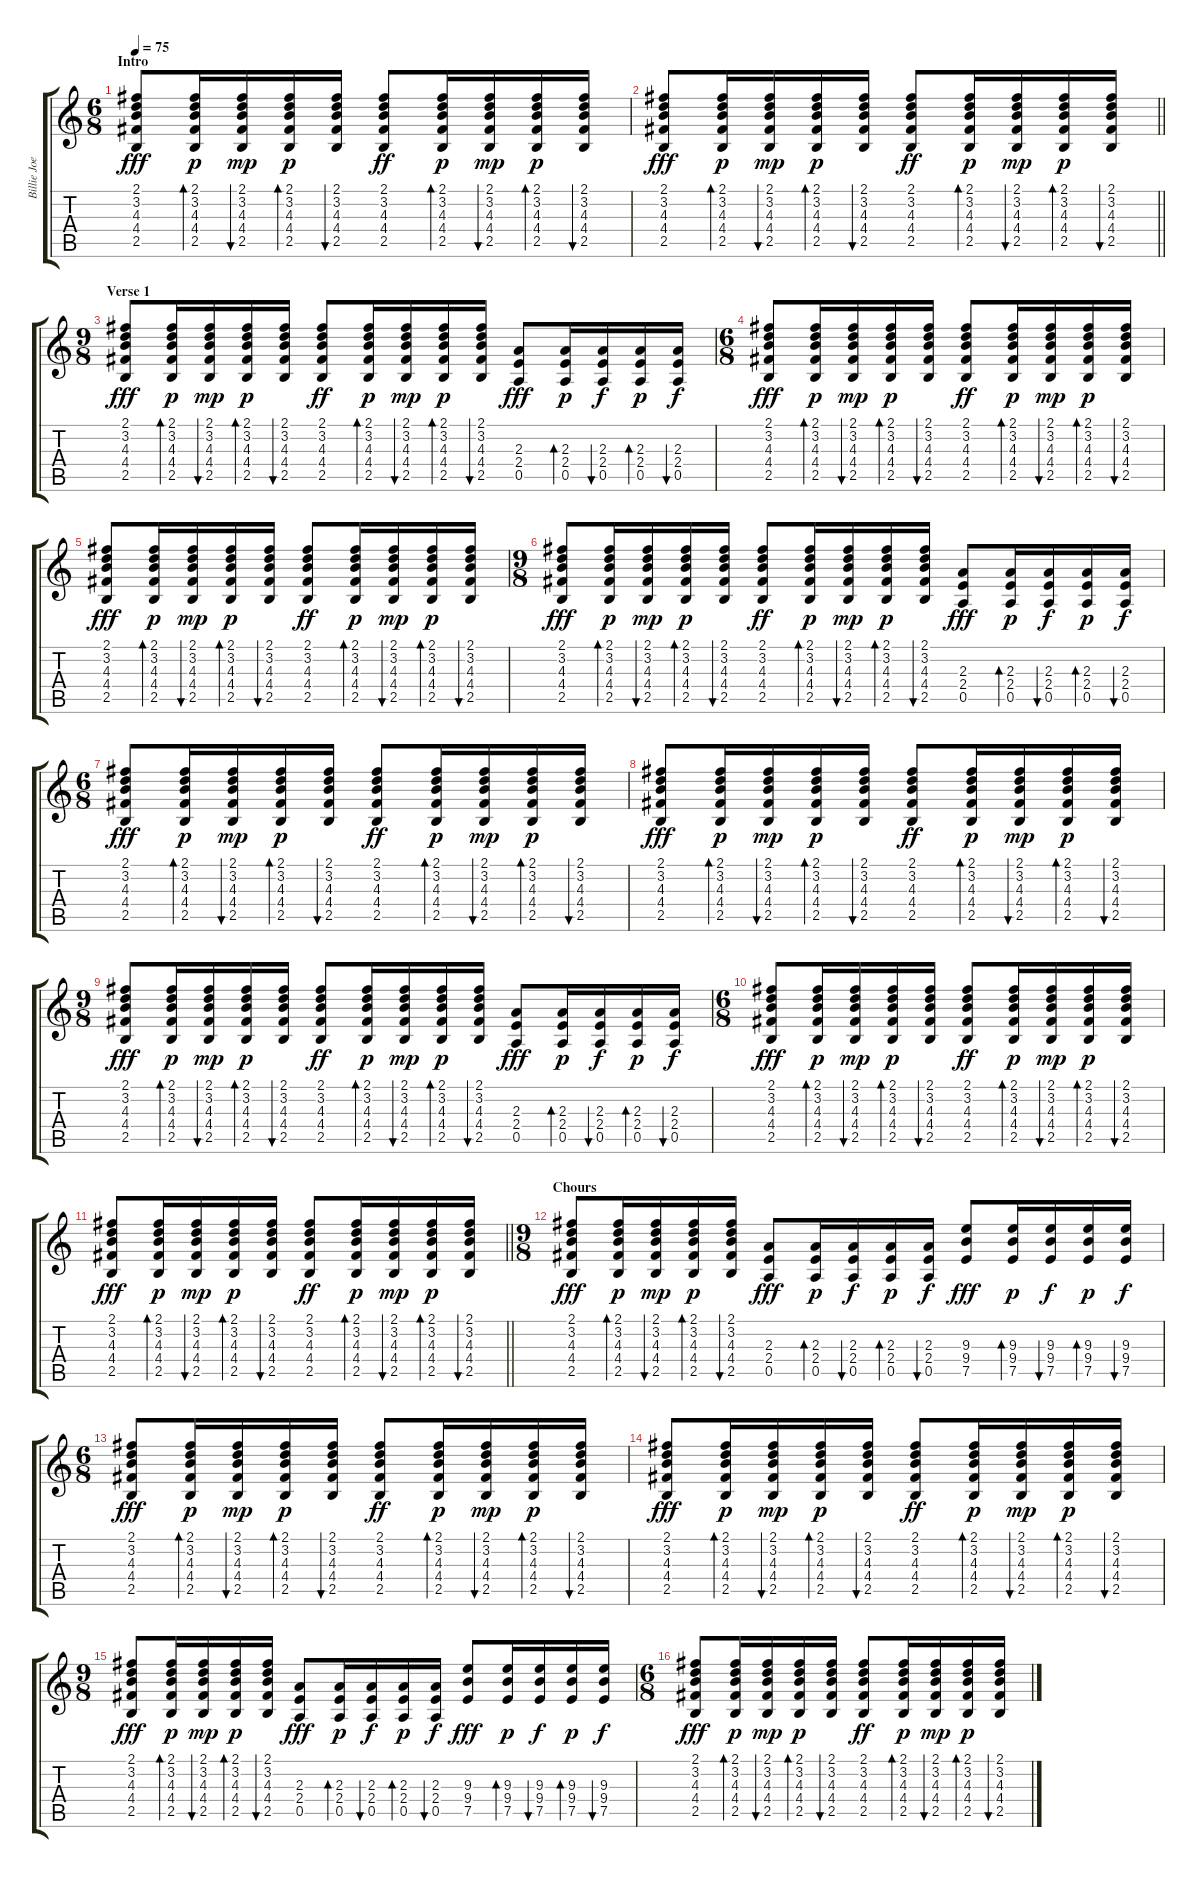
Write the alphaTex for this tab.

\track ("Billie Joe Armstrong - Lead guitar" "Billie Joe") {instrument acousticguitarsteel}
\staff {score tabs}
\tuning (E4 B3 G3 D3 A2 E2) {hide}
\ts (6 8)
\section ("" "Intro")
\tempo 75
\clef g2
\ks c
(2.1 3.2 4.3 4.4 2.5).8{dy fff instrument acousticguitarsteel} (2.1 3.2 4.3 4.4 2.5).16{bd 60 dy p} (2.1 3.2 4.3 4.4 2.5).16{bu 60 dy mp} (2.1 3.2 4.3 4.4 2.5).16{bd 60 dy p} (2.1 3.2 4.3 4.4 2.5).16{bu 60} (2.1 3.2 4.3 4.4 2.5).8{dy ff} (2.1 3.2 4.3 4.4 2.5).16{bd 60 dy p} (2.1 3.2 4.3 4.4 2.5).16{bu 60 dy mp} (2.1 3.2 4.3 4.4 2.5).16{bd 60 dy p} (2.1 3.2 4.3 4.4 2.5).16{bu 60} |
\barLineRight lightlight
(2.1 3.2 4.3 4.4 2.5).8{dy fff} (2.1 3.2 4.3 4.4 2.5).16{bd 60 dy p} (2.1 3.2 4.3 4.4 2.5).16{bu 60 dy mp} (2.1 3.2 4.3 4.4 2.5).16{bd 60 dy p} (2.1 3.2 4.3 4.4 2.5).16{bu 60} (2.1 3.2 4.3 4.4 2.5).8{dy ff} (2.1 3.2 4.3 4.4 2.5).16{bd 60 dy p} (2.1 3.2 4.3 4.4 2.5).16{bu 60 dy mp} (2.1 3.2 4.3 4.4 2.5).16{bd 60 dy p} (2.1 3.2 4.3 4.4 2.5).16{bu 60} |
\ts (9 8)
\section ("" "Verse 1")
(2.1 3.2 4.3 4.4 2.5).8{dy fff} (2.1 3.2 4.3 4.4 2.5).16{bd 60 dy p} (2.1 3.2 4.3 4.4 2.5).16{bu 60 dy mp} (2.1 3.2 4.3 4.4 2.5).16{bd 60 dy p} (2.1 3.2 4.3 4.4 2.5).16{bu 60} (2.1 3.2 4.3 4.4 2.5).8{dy ff} (2.1 3.2 4.3 4.4 2.5).16{bd 60 dy p} (2.1 3.2 4.3 4.4 2.5).16{bu 60 dy mp} (2.1 3.2 4.3 4.4 2.5).16{bd 60 dy p} (2.1 3.2 4.3 4.4 2.5).16{bu 60} (2.3 2.4 0.5).8{dy fff} (2.3 2.4 0.5).16{bd 60 dy p} (2.3 2.4 0.5).16{bu 60 dy f} (2.3 2.4 0.5).16{bd 60 dy p} (2.3 2.4 0.5).16{bu 60 dy f} |
\ts (6 8)
(2.1 3.2 4.3 4.4 2.5).8{dy fff} (2.1 3.2 4.3 4.4 2.5).16{bd 60 dy p} (2.1 3.2 4.3 4.4 2.5).16{bu 60 dy mp} (2.1 3.2 4.3 4.4 2.5).16{bd 60 dy p} (2.1 3.2 4.3 4.4 2.5).16{bu 60} (2.1 3.2 4.3 4.4 2.5).8{dy ff} (2.1 3.2 4.3 4.4 2.5).16{bd 60 dy p} (2.1 3.2 4.3 4.4 2.5).16{bu 60 dy mp} (2.1 3.2 4.3 4.4 2.5).16{bd 60 dy p} (2.1 3.2 4.3 4.4 2.5).16{bu 60} |
(2.1 3.2 4.3 4.4 2.5).8{dy fff} (2.1 3.2 4.3 4.4 2.5).16{bd 60 dy p} (2.1 3.2 4.3 4.4 2.5).16{bu 60 dy mp} (2.1 3.2 4.3 4.4 2.5).16{bd 60 dy p} (2.1 3.2 4.3 4.4 2.5).16{bu 60} (2.1 3.2 4.3 4.4 2.5).8{dy ff} (2.1 3.2 4.3 4.4 2.5).16{bd 60 dy p} (2.1 3.2 4.3 4.4 2.5).16{bu 60 dy mp} (2.1 3.2 4.3 4.4 2.5).16{bd 60 dy p} (2.1 3.2 4.3 4.4 2.5).16{bu 60} |
\ts (9 8)
(2.1 3.2 4.3 4.4 2.5).8{dy fff} (2.1 3.2 4.3 4.4 2.5).16{bd 60 dy p} (2.1 3.2 4.3 4.4 2.5).16{bu 60 dy mp} (2.1 3.2 4.3 4.4 2.5).16{bd 60 dy p} (2.1 3.2 4.3 4.4 2.5).16{bu 60} (2.1 3.2 4.3 4.4 2.5).8{dy ff} (2.1 3.2 4.3 4.4 2.5).16{bd 60 dy p} (2.1 3.2 4.3 4.4 2.5).16{bu 60 dy mp} (2.1 3.2 4.3 4.4 2.5).16{bd 60 dy p} (2.1 3.2 4.3 4.4 2.5).16{bu 60} (2.3 2.4 0.5).8{dy fff} (2.3 2.4 0.5).16{bd 60 dy p} (2.3 2.4 0.5).16{bu 60 dy f} (2.3 2.4 0.5).16{bd 60 dy p} (2.3 2.4 0.5).16{bu 60 dy f} |
\ts (6 8)
(2.1 3.2 4.3 4.4 2.5).8{dy fff} (2.1 3.2 4.3 4.4 2.5).16{bd 60 dy p} (2.1 3.2 4.3 4.4 2.5).16{bu 60 dy mp} (2.1 3.2 4.3 4.4 2.5).16{bd 60 dy p} (2.1 3.2 4.3 4.4 2.5).16{bu 60} (2.1 3.2 4.3 4.4 2.5).8{dy ff} (2.1 3.2 4.3 4.4 2.5).16{bd 60 dy p} (2.1 3.2 4.3 4.4 2.5).16{bu 60 dy mp} (2.1 3.2 4.3 4.4 2.5).16{bd 60 dy p} (2.1 3.2 4.3 4.4 2.5).16{bu 60} |
(2.1 3.2 4.3 4.4 2.5).8{dy fff} (2.1 3.2 4.3 4.4 2.5).16{bd 60 dy p} (2.1 3.2 4.3 4.4 2.5).16{bu 60 dy mp} (2.1 3.2 4.3 4.4 2.5).16{bd 60 dy p} (2.1 3.2 4.3 4.4 2.5).16{bu 60} (2.1 3.2 4.3 4.4 2.5).8{dy ff} (2.1 3.2 4.3 4.4 2.5).16{bd 60 dy p} (2.1 3.2 4.3 4.4 2.5).16{bu 60 dy mp} (2.1 3.2 4.3 4.4 2.5).16{bd 60 dy p} (2.1 3.2 4.3 4.4 2.5).16{bu 60} |
\ts (9 8)
(2.1 3.2 4.3 4.4 2.5).8{dy fff} (2.1 3.2 4.3 4.4 2.5).16{bd 60 dy p} (2.1 3.2 4.3 4.4 2.5).16{bu 60 dy mp} (2.1 3.2 4.3 4.4 2.5).16{bd 60 dy p} (2.1 3.2 4.3 4.4 2.5).16{bu 60} (2.1 3.2 4.3 4.4 2.5).8{dy ff} (2.1 3.2 4.3 4.4 2.5).16{bd 60 dy p} (2.1 3.2 4.3 4.4 2.5).16{bu 60 dy mp} (2.1 3.2 4.3 4.4 2.5).16{bd 60 dy p} (2.1 3.2 4.3 4.4 2.5).16{bu 60} (2.3 2.4 0.5).8{dy fff} (2.3 2.4 0.5).16{bd 60 dy p} (2.3 2.4 0.5).16{bu 60 dy f} (2.3 2.4 0.5).16{bd 60 dy p} (2.3 2.4 0.5).16{bu 60 dy f} |
\ts (6 8)
(2.1 3.2 4.3 4.4 2.5).8{dy fff} (2.1 3.2 4.3 4.4 2.5).16{bd 60 dy p} (2.1 3.2 4.3 4.4 2.5).16{bu 60 dy mp} (2.1 3.2 4.3 4.4 2.5).16{bd 60 dy p} (2.1 3.2 4.3 4.4 2.5).16{bu 60} (2.1 3.2 4.3 4.4 2.5).8{dy ff} (2.1 3.2 4.3 4.4 2.5).16{bd 60 dy p} (2.1 3.2 4.3 4.4 2.5).16{bu 60 dy mp} (2.1 3.2 4.3 4.4 2.5).16{bd 60 dy p} (2.1 3.2 4.3 4.4 2.5).16{bu 60} |
\barLineRight lightlight
(2.1 3.2 4.3 4.4 2.5).8{dy fff} (2.1 3.2 4.3 4.4 2.5).16{bd 60 dy p} (2.1 3.2 4.3 4.4 2.5).16{bu 60 dy mp} (2.1 3.2 4.3 4.4 2.5).16{bd 60 dy p} (2.1 3.2 4.3 4.4 2.5).16{bu 60} (2.1 3.2 4.3 4.4 2.5).8{dy ff} (2.1 3.2 4.3 4.4 2.5).16{bd 60 dy p} (2.1 3.2 4.3 4.4 2.5).16{bu 60 dy mp} (2.1 3.2 4.3 4.4 2.5).16{bd 60 dy p} (2.1 3.2 4.3 4.4 2.5).16{bu 60} |
\ts (9 8)
\section ("" "Chours")
(2.1 3.2 4.3 4.4 2.5).8{dy fff} (2.1 3.2 4.3 4.4 2.5).16{bd 60 dy p} (2.1 3.2 4.3 4.4 2.5).16{bu 60 dy mp} (2.1 3.2 4.3 4.4 2.5).16{bd 60 dy p} (2.1 3.2 4.3 4.4 2.5).16{bu 60} (2.3 2.4 0.5).8{dy fff} (2.3 2.4 0.5).16{bd 60 dy p} (2.3 2.4 0.5).16{bu 60 dy f} (2.3 2.4 0.5).16{bd 60 dy p} (2.3 2.4 0.5).16{bu 60 dy f} (9.3 9.4 7.5).8{dy fff} (9.3 9.4 7.5).16{bd 60 dy p} (9.3 9.4 7.5).16{bu 60 dy f} (9.3 9.4 7.5).16{bd 60 dy p} (9.3 9.4 7.5).16{bu 60 dy f} |
\ts (6 8)
(2.1 3.2 4.3 4.4 2.5).8{dy fff} (2.1 3.2 4.3 4.4 2.5).16{bd 60 dy p} (2.1 3.2 4.3 4.4 2.5).16{bu 60 dy mp} (2.1 3.2 4.3 4.4 2.5).16{bd 60 dy p} (2.1 3.2 4.3 4.4 2.5).16{bu 60} (2.1 3.2 4.3 4.4 2.5).8{dy ff} (2.1 3.2 4.3 4.4 2.5).16{bd 60 dy p} (2.1 3.2 4.3 4.4 2.5).16{bu 60 dy mp} (2.1 3.2 4.3 4.4 2.5).16{bd 60 dy p} (2.1 3.2 4.3 4.4 2.5).16{bu 60} |
(2.1 3.2 4.3 4.4 2.5).8{dy fff} (2.1 3.2 4.3 4.4 2.5).16{bd 60 dy p} (2.1 3.2 4.3 4.4 2.5).16{bu 60 dy mp} (2.1 3.2 4.3 4.4 2.5).16{bd 60 dy p} (2.1 3.2 4.3 4.4 2.5).16{bu 60} (2.1 3.2 4.3 4.4 2.5).8{dy ff} (2.1 3.2 4.3 4.4 2.5).16{bd 60 dy p} (2.1 3.2 4.3 4.4 2.5).16{bu 60 dy mp} (2.1 3.2 4.3 4.4 2.5).16{bd 60 dy p} (2.1 3.2 4.3 4.4 2.5).16{bu 60} |
\ts (9 8)
(2.1 3.2 4.3 4.4 2.5).8{dy fff} (2.1 3.2 4.3 4.4 2.5).16{bd 60 dy p} (2.1 3.2 4.3 4.4 2.5).16{bu 60 dy mp} (2.1 3.2 4.3 4.4 2.5).16{bd 60 dy p} (2.1 3.2 4.3 4.4 2.5).16{bu 60} (2.3 2.4 0.5).8{dy fff} (2.3 2.4 0.5).16{bd 60 dy p} (2.3 2.4 0.5).16{bu 60 dy f} (2.3 2.4 0.5).16{bd 60 dy p} (2.3 2.4 0.5).16{bu 60 dy f} (9.3 9.4 7.5).8{dy fff} (9.3 9.4 7.5).16{bd 60 dy p} (9.3 9.4 7.5).16{bu 60 dy f} (9.3 9.4 7.5).16{bd 60 dy p} (9.3 9.4 7.5).16{bu 60 dy f} |
\ts (6 8)
(2.1 3.2 4.3 4.4 2.5).8{dy fff} (2.1 3.2 4.3 4.4 2.5).16{bd 60 dy p} (2.1 3.2 4.3 4.4 2.5).16{bu 60 dy mp} (2.1 3.2 4.3 4.4 2.5).16{bd 60 dy p} (2.1 3.2 4.3 4.4 2.5).16{bu 60} (2.1 3.2 4.3 4.4 2.5).8{dy ff} (2.1 3.2 4.3 4.4 2.5).16{bd 60 dy p} (2.1 3.2 4.3 4.4 2.5).16{bu 60 dy mp} (2.1 3.2 4.3 4.4 2.5).16{bd 60 dy p} (2.1 3.2 4.3 4.4 2.5).16{bu 60}
